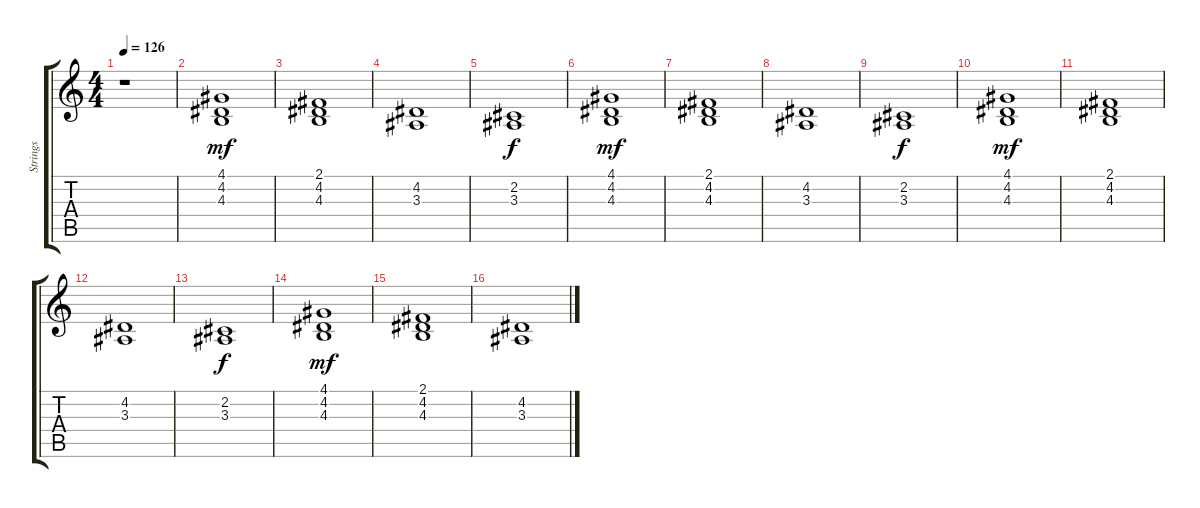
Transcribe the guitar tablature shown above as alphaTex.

\track ("Strings" "Strings") {instrument synthstrings2}
\staff {score tabs}
\tuning (E4 B3 G3 D3 A2 E2) {hide}
\ts (4 4)
\tempo 126
\clef g2
\ks c
r.1{dy f} |
(4.1 4.2 4.3).1{dy mf} |
(2.1 4.2 4.3).1 |
(4.2 3.3).1 |
(2.2 3.3).1{dy f} |
(4.1 4.2 4.3).1{dy mf} |
(2.1 4.2 4.3).1 |
(4.2 3.3).1 |
(2.2 3.3).1{dy f} |
(4.1 4.2 4.3).1{dy mf} |
(2.1 4.2 4.3).1 |
(4.2 3.3).1 |
(2.2 3.3).1{dy f} |
(4.1 4.2 4.3).1{dy mf} |
(2.1 4.2 4.3).1 |
(4.2 3.3).1
